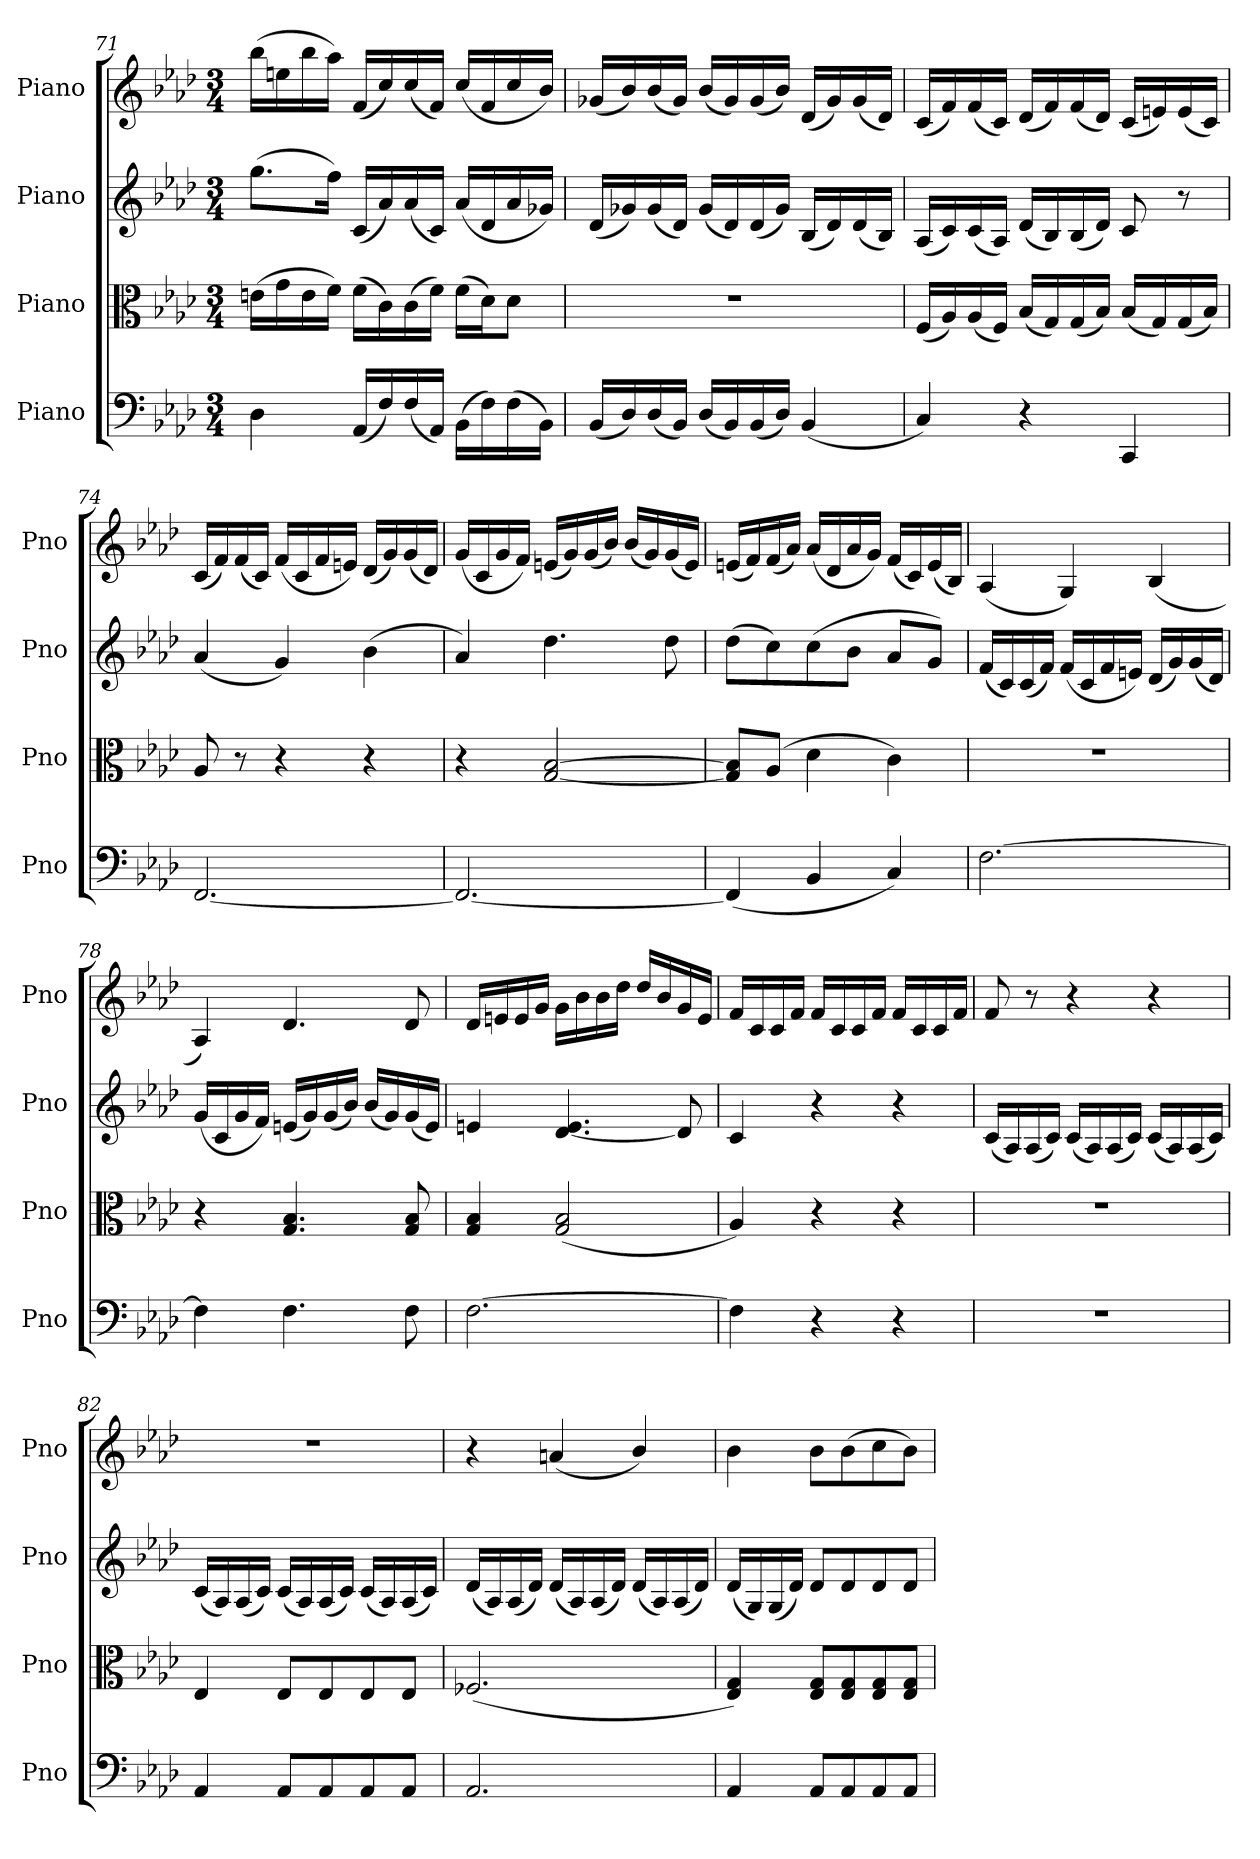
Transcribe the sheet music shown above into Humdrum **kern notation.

**kern	**kern	**kern	**kern
*part4	*part3	*part2	*part1
*staff4	*staff3	*staff2	*staff1
*I"Piano	*I"Piano	*I"Piano	*I"Piano
*I'Pno	*I'Pno	*I'Pno	*I'Pno
*clefF4	*clefC3	*clefG2	*clefG2
*k[b-e-a-d-]	*k[b-e-a-d-]	*k[b-e-a-d-]	*k[b-e-a-d-]
*M3/4	*M3/4	*M3/4	*M3/4
=71	=71	=71	=71
4D-\	(>16en\LL	(>8.gg\L	(>16bb-\LL
.	16g\	.	16een\
.	16e\	.	16bb-\
.	16f\JJ)	16ff\Jk)	16aa-\JJ)
(16AA-/LL	(>16f\LL	(16c/LL	(16f/LL
16F/)	16c\)	16a-/)	16cc/)
(16F/	(>16c\	(16a-/	(16cc/
16AA-/JJ)	16f\JJ)	16c/JJ)	16f/JJ)
(>16BB-\LL	(>16f\LL	(16a-/LL	(16cc/LL
16F\)	16d-\J)	16d-/	16f/
(>16F\	8d-\J	16a-/	16cc/
16BB-\JJ)	.	16g-X/JJ)	16b-/JJ)
!!LO:LB:g=z
=72	=72	=72	=72
(16BB-/LL	2.r	(16d-/LL	(16g-X/LL
16D-/)	.	16g-X/)	16b-/)
(16D-/	.	(16g-/	(16b-/
16BB-/JJ)	.	16d-/JJ)	16g-/JJ)
(16D-/LL	.	(16g-/LL	(16b-/LL
16BB-/)	.	16d-/)	16g-/)
(16BB-/	.	(16d-/	(16g-/
16D-/JJ)	.	16g-/JJ)	16b-/JJ)
(4BB-/	.	(16B-/LL	(16d-/LL
.	.	16d-/)	16g-/)
.	.	(16d-/	(16g-/
.	.	16B-/JJ)	16d-/JJ)
!!LO:LB:g=z
=73	=73	=73	=73
4C/)	(16F/LL	(16A-/LL	(16c/LL
.	16A-/)	16c/)	16f/)
.	(16A-/	(16c/	(16f/
.	16F/JJ)	16A-/JJ)	16c/JJ)
4r	(16B-/LL	(16d-/LL	(16d-/LL
.	16G/)	16B-/)	16f/)
.	(16G/	(16B-/	(16f/
.	16B-/JJ)	16d-/JJ)	16d-/JJ)
4CC/	(16B-/LL	8c/	(16c/LL
.	16G/)	.	16en/)
.	(16G/	8r	(16e/
.	16B-/JJ)	.	16c/JJ)
=74	=74	=74	=74
[2.FF/	8A-/	(4a-/	(16c/LL
.	.	.	16f/)
.	8r	.	(16f/
.	.	.	16c/JJ)
.	4r	4g/)	(16f/LL
.	.	.	16c/
.	.	.	16f/
.	.	.	16en/JJ)
.	4r	(>4b-\	(16d-/LL
.	.	.	16g/)
.	.	.	(16g/
.	.	.	16d-/JJ)
=75	=75	=75	=75
2.FF/_	4r	4a-/)	(16g/LL
.	.	.	16c/
.	.	.	16g/
.	.	.	16f/JJ)
.	[2G/ [2B-/	4.dd-\	(16en/LL
.	.	.	16g/)
.	.	.	(16g/
.	.	.	16b-/JJ)
.	.	.	(16b-/LL
.	.	.	16g/)
.	.	8dd-\	(16g/
.	.	.	16e/JJ)
=76	=76	=76	=76
(4FF/]	8G/] 8B-/]L	(>8dd-\L	(16en/LL
.	.	.	16f/)
.	(>8A-/J	8cc\)	(16f/
.	.	.	16a-/JJ)
4BB-/	4d-\	(>8cc\	(16a-/LL
.	.	.	16d-/
.	.	8b-\J	16a-/
.	.	.	16g/JJ)
4C/)	4c\)	8a-/L	(16f/LL
.	.	.	16c/)
.	.	8g/J)	(16e/
.	.	.	16B-/JJ)
=77	=77	=77	=77
[2.F\	2.r	(16f/LL	(4A-/
.	.	16c/)	.
.	.	(16c/	.
.	.	16f/JJ)	.
.	.	(16f/LL	4G/)
.	.	16c/	.
.	.	16f/	.
.	.	16en/JJ)	.
.	.	(16d-/LL	(4B-/
.	.	16g/)	.
.	.	(16g/	.
.	.	16d-/JJ)	.
!!LO:LB:g=z
=78	=78	=78	=78
4F\]	4r	(16g/LL	4A-/)
.	.	16c/	.
.	.	16g/	.
.	.	16f/JJ)	.
4.F\	4.G/ 4.B-/	(16en/LL	4.d-/
.	.	16g/)	.
.	.	(16g/	.
.	.	16b-/JJ)	.
.	.	(16b-/LL	.
.	.	16g/)	.
8F\	8G/ 8B-/	(16g/	8d-/
.	.	16e/JJ)	.
!!LO:PB:g=z
=79	=79	=79	=79
[2.F\	4G/ 4B-/	4en/	16d-/LL
.	.	.	16en/
.	.	.	16e/
.	.	.	16g/JJ
.	(>2G/ 2B-/	[4.d-/ 4.e/	16g\LL
.	.	.	16b-\
.	.	.	16b-\
.	.	.	16dd-\JJ
.	.	.	16dd-/LL
.	.	.	16b-/
.	.	8d-/]	16g/
.	.	.	16e/JJ
=80	=80	=80	=80
4F\]	4A-/)	4c/	16f/LL
.	.	.	16c/
.	.	.	16c/
.	.	.	16f/JJ
4r	4r	4r	16f/LL
.	.	.	16c/
.	.	.	16c/
.	.	.	16f/JJ
4r	4r	4r	16f/LL
.	.	.	16c/
.	.	.	16c/
.	.	.	16f/JJ
=81	=81	=81	=81
2.r	2.r	(16c/LL	8f/
.	.	16A-/)	.
.	.	(16A-/	8r
.	.	16c/JJ)	.
.	.	(16c/LL	4r
.	.	16A-/)	.
.	.	(16A-/	.
.	.	16c/JJ)	.
.	.	(16c/LL	4r
.	.	16A-/)	.
.	.	(16A-/	.
.	.	16c/JJ)	.
=82	=82	=82	=82
4AA-/	4E-/	(16c/LL	2.r
.	.	16A-/)	.
.	.	(16A-/	.
.	.	16c/JJ)	.
8AA-/L	8E-/L	(16c/LL	.
.	.	16A-/)	.
8AA-/	8E-/	(16A-/	.
.	.	16c/JJ)	.
8AA-/	8E-/	(16c/LL	.
.	.	16A-/)	.
8AA-/J	8E-/J	(16A-/	.
.	.	16c/JJ)	.
!!LO:LB:g=z
=83	=83	=83	=83
2.AA-/	(2.F-X/	(16d-/LL	4r
.	.	16A-/)	.
.	.	(16A-/	.
.	.	16d-/JJ)	.
.	.	(16d-/LL	(4an/
.	.	16A-/)	.
.	.	(16A-/	.
.	.	16d-/JJ)	.
.	.	(16d-/LL	4b-/)
.	.	16A-/)	.
.	.	(16A-/	.
.	.	16d-/JJ)	.
=84	=84	=84	=84
4AA-/	4E-/ 4G/)	(16d-/LL	4b-\
.	.	16G/)	.
.	.	(16G/	.
.	.	16d-/JJ)	.
8AA-/L	8E-/ 8G/L	8d-/L	8b-\L
8AA-/	8E-/ 8G/	8d-/	(>8b-\
8AA-/	8E-/ 8G/	8d-/	8cc\
8AA-/J	8E-/ 8G/J	8d-/J	8b-\J)
=	=	=	=
*-	*-	*-	*-
